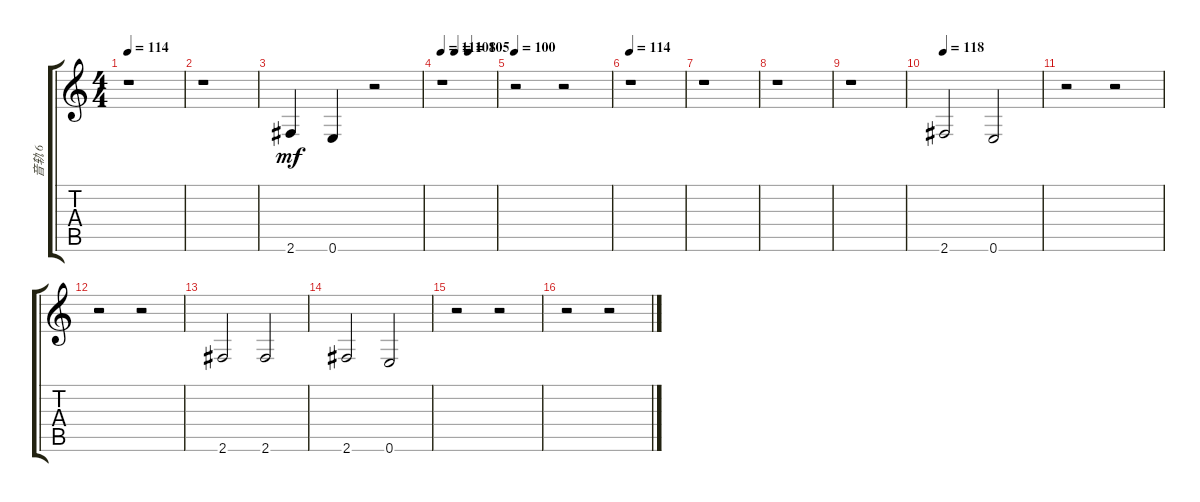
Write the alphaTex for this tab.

\track ("音轨 6" "音轨 6") {instrument contrabass}
\staff {score tabs}
\tuning (E4 B3 G3 D3 A2 E2) {hide}
\ts (4 4)
\tempo 114
\clef g2
\ks c
r.1{dy mf instrument contrabass} |
r.1 |
2.6.4 0.6.4 r.2 |
\tempo 111
\tempo (108 0.25)
\tempo (105 0.5)
r.1 |
\tempo 100
r.2 r.2 |
\tempo 114
r.1 |
r.1 |
r.1 |
r.1 |
\tempo 118
2.6.2 0.6.2 |
r.2 r.2 |
r.2 r.2 |
2.6.2 2.6.2 |
2.6.2 0.6.2 |
r.2 r.2 |
r.2 r.2
